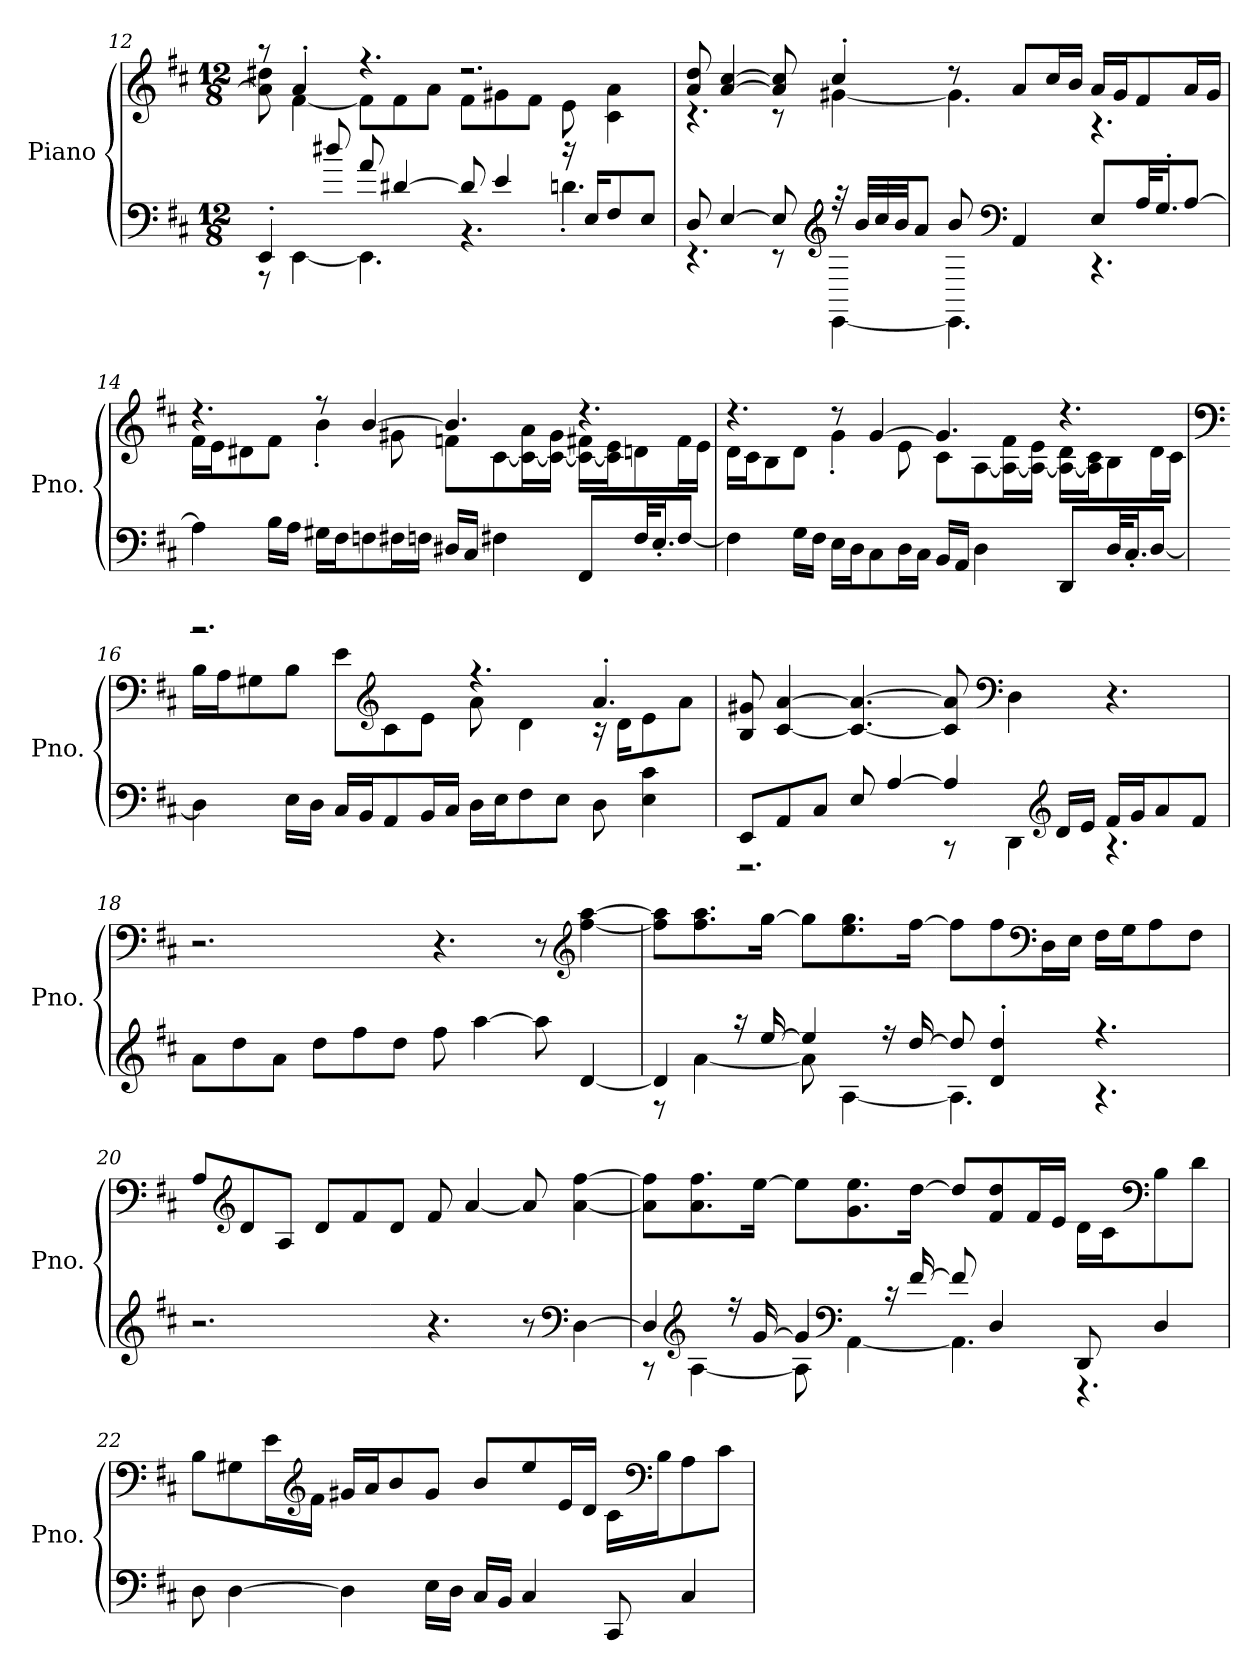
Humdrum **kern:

**kern	**kern
*part1	*part1
*staff2	*staff1
*I"Piano	*
*I'Pno.	*
!!LO:LB:g=z
*clefF4	*clefG2
*k[f#c#]	*k[f#c#]
*M12/8	*M12/8
=12	=12
*^	*^
4EE'/	8r	8r	8a\] 8dd#X\
.	[4EE\	4a'/	[4f#\
8dd#X/	.	.	.
8a/	4.EE\]	4.r	8f#\L]
[4d#X/	.	.	8f#\
.	.	.	8a\J
8d#/]	4.r	2.r	8f#\L
4e/	.	.	8g#X\
.	.	.	8f#\J
16r	4.dn'\	.	8e\
16E/KL	.	.	.
8F#/	.	.	4c#\ 4a\
8E/J	.	.	.
=13	=13	=13	=13
8D/	4.r	8a/ 8dd/	4.r
[4E/	.	[4a/ [4cc#/	.
8E/]	8r	8a/] 8cc#/]	8r
*clefG2	*	*	*
32r	[4EE\	4cc#'/	[4g#X\
32b/LLL	.	.	.
32cc#/	.	.	.
32b/JJ	.	.	.
8a/J	.	.	.
8b/	4.EE\]	8r	4.g#\]
*clefF4	*	*	*
4AA/	.	8a/L	.
.	.	16cc#/L	.
.	.	16b/JJ	.
8E/L	4.r	16a/LL	4.r
.	.	16g#/J	.
32A/KL	.	8f#/	.
16.G'/J	.	.	.
[8A/J	.	16a/L	.
.	.	16g#/JJ	.
*v	*v	*	*
!!LO:LB:g=z	!!
=14	=14	=14
4A\]	4.r	16f#\LL
.	.	16e\J
.	.	8d#X\
16B\LL	.	8f#\J
16A\JJ	.	.
16G#X\LL	8r	4b'\
16F#\J	.	.
8Fn\	[4b/	.
16F#X\L	.	8g#X\
16Fn\JJ	.	.
16D#X/LL	4.b/]	8fn\L
16C#/JJ	.	.
4F#X\	.	[8c#\
.	.	16c#\_ 16a\L
.	.	16c#\_ 16g#\JJ
8FF#/L	4.r	16c#\_ 16f#X\LL
.	.	16c#\] 16e\J
32F#/KL	.	8dn\
16.E'/J	.	.
[8F#/J	.	16f#\L
.	.	16e\JJ
!!LO:LB:g=z	!!
=15	=15	=15
4F#\]	4.r	16d\LL
.	.	16c#\J
.	.	8B\
16G\LL	.	8d\J
16F#\JJ	.	.
16E\LL	8r	4g'\
16D\J	.	.
8C#\	[4g/	.
16D\L	.	8e\
16C#\JJ	.	.
16BB/LL	4.g/]	8c#\L
16AA/JJ	.	.
4D\	.	[8A\
.	.	16A\_ 16f#\L
.	.	16A\_ 16e\JJ
8DD/L	4.r	16A\_ 16d\LL
.	.	16A\] 16c#\J
32D/KL	.	8B\
16.C#'/J	.	.
[8D/J	.	16d\L
.	.	16c#\JJ
!!LO:LB:g=z	!!
=16	=16	=16
*	*clefF4	*
4D\]	2.r	16B\LL
.	.	16A\J
.	.	8G#X\
16E\LL	.	8B\J
16D\JJ	.	.
16C#/LL	.	8e\L
16BB/J	.	.
*	*clefG2	*
8AA/	.	8c#\
16BB/L	.	8e\J
16C#/JJ	.	.
16D\LL	4.r	8a\
16E\J	.	.
8F#\	.	4d\
8E\J	.	.
8D\	4.a'/	16r
.	.	16d\KL
4E\ 4c#\	.	8e\
.	.	8a\J
*	*v	*v
=17	=17
*^	*
8EE/L	2.r	8B/ 8g#X/
8AA/	.	[4c#/ [4a/
8C#/J	.	.
8E/	.	4.c#/_ 4.a/_
[4A/	.	.
4A/]	8r	8c#/] 8a/]
*	*	*clefF4
.	4DD\	4D\
*clefG2	*	*
16d/LL	.	.
16e/JJ	.	.
16f#/LL	4.r	4.r
16g/J	.	.
8a/	.	.
8f#/J	.	.
*v	*v	*
!!LO:LB:g=z
=18	=18
8a\L	2.r
8dd\	.
8a\J	.
8dd\L	.
8ff#\	.
8dd\J	.
8ff#\	4.r
[4aa\	.
8aa\]	8r
*	*clefG2
[4d/	[4ff#\ [4aa\
=19	=19
*^	*
4d/]	8r	8ff#\] 8aa\]L
.	[4a\	8.ff#\ 8.aa\
16r	.	.
[16ee/	.	[16gg\Jk
4ee/]	8a\]	8gg\L]
.	[4A\	8.ee\ 8.gg\
16r	.	.
[16dd/	.	[16ff#\Jk
8dd/]	4.A\]	8ff#\L]
4d/' 4dd/'	.	8ff#\
*	*	*clefF4
.	.	16D\L
.	.	16E\JJ
4.r	4.r	16F#\LL
.	.	16G\J
.	.	8A\
.	.	8F#\J
*v	*v	*
!!LO:PB:g=z
=20	=20
2.r	8A/L
*	*clefG2
.	8d/
.	8A/J
.	8d/L
.	8f#/
.	8d/J
4.r	8f#/
.	[4a/
8r	8a/]
*clefF4	*
[4D\	[4a\ [4ff#\
=21	=21
*^	*
4D/]	8r	8a\] 8ff#\]L
*clefG2	*	*
.	[4A\	8.a\ 8.ff#\
16r	.	.
[16g/	.	[16ee\Jk
4g/]	8A\]	8ee\L]
*clefF4	*	*
.	[4AA\	8.g\ 8.ee\
16r	.	.
[16f#/	.	[16dd\Jk
8f#/]	4.AA\]	8dd/L]
4D/	.	8f#/ 8dd/
.	.	16f#/L
.	.	16e/JJ
8DD/	4.r	16d\LL
.	.	16c#\J
*	*	*clefF4
4D/	.	8B\
.	.	8d\J
*v	*v	*
!!LO:LB:g=z
=22	=22
8D\	8B\L
[4D\	8G#X\
.	16e\L
*	*clefG2
.	16f#\JJ
4D\]	16g#X/LL
.	16a/J
.	8b/
16E\LL	8g#/J
16D\JJ	.
16C#/LL	8b/L
16BB/JJ	.
4C#/	8ee/
.	16e/L
.	16d/JJ
8CC#/	16c#\LL
*	*clefF4
.	16B\J
4C#/	8A\
.	8c#\J
=	=
*-	*-
